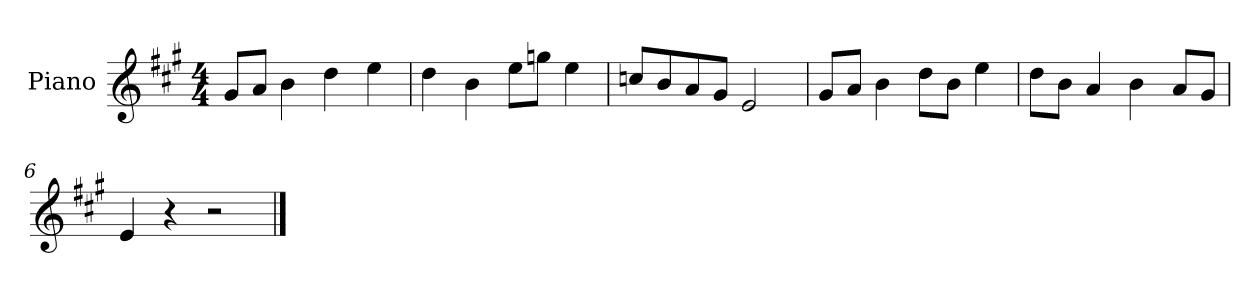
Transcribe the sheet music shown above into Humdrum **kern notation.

**kern
*part1
*staff1
*I"Piano
*I'P-no
*clefG2
*k[f#c#g#]
*M4/4
*MM90
=1
8g#/L
8a/J
4b\
4dd\
4ee\
=2
4dd\
4b\
8ee\L
8ggn\J
4ee\
=3
8ccn/L
8b/
8a/
8g#/J
2e/
=4
8g#/L
8a/J
4b\
8dd\L
8b\J
4ee\
=5
8dd\L
8b\J
4a/
4b\
8a/L
8g#/J
=6
4e/
4r
2r
==
*-
